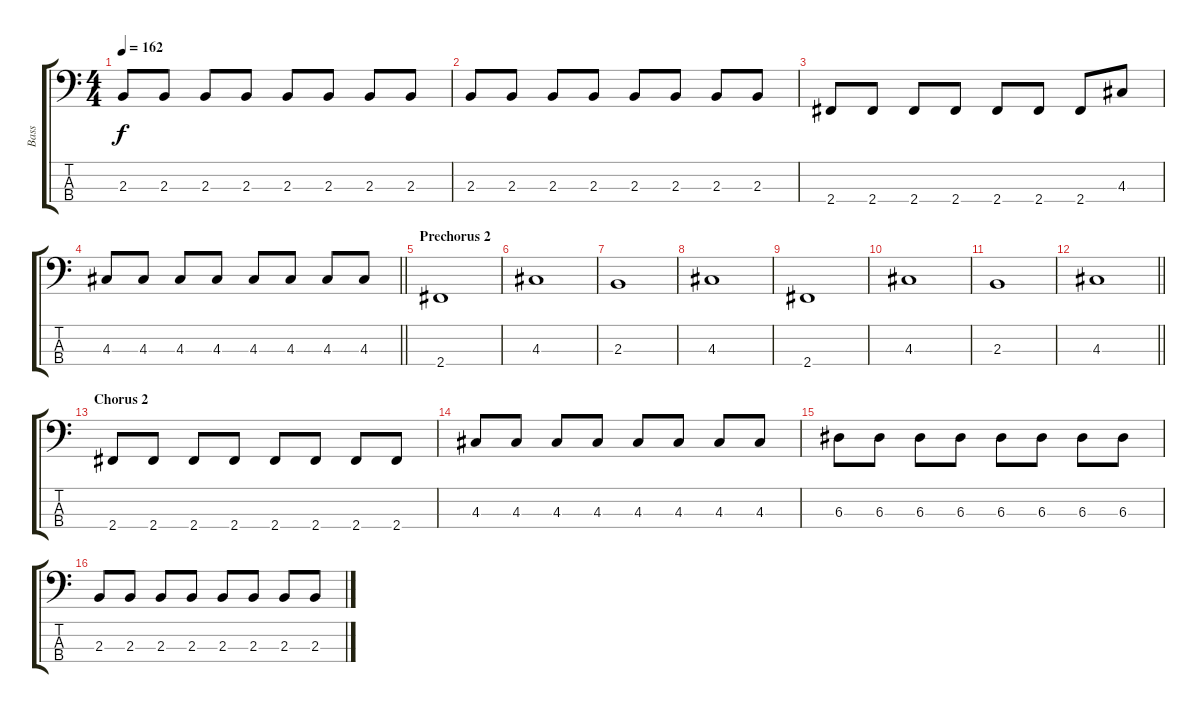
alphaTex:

\track ("Bass" "Bass") {instrument electricbassfinger}
\staff {score tabs}
\tuning (G2 D2 A1 E1) {hide}
\ts (4 4)
\tempo 162
\clef f4
\ks c
2.3.8{dy f} 2.3.8 2.3.8 2.3.8 2.3.8 2.3.8 2.3.8 2.3.8 |
2.3.8 2.3.8 2.3.8 2.3.8 2.3.8 2.3.8 2.3.8 2.3.8 |
2.4.8 2.4.8 2.4.8 2.4.8 2.4.8 2.4.8 2.4.8 4.3.8 |
\barLineRight lightlight
4.3.8 4.3.8 4.3.8 4.3.8 4.3.8 4.3.8 4.3.8 4.3.8 |
\section ("" "Prechorus 2")
2.4.1 |
4.3.1 |
2.3.1 |
4.3.1 |
2.4.1 |
4.3.1 |
2.3.1 |
\barLineRight lightlight
4.3.1 |
\section ("" "Chorus 2")
2.4.8 2.4.8 2.4.8 2.4.8 2.4.8 2.4.8 2.4.8 2.4.8 |
4.3.8 4.3.8 4.3.8 4.3.8 4.3.8 4.3.8 4.3.8 4.3.8 |
6.3.8 6.3.8 6.3.8 6.3.8 6.3.8 6.3.8 6.3.8 6.3.8 |
2.3.8 2.3.8 2.3.8 2.3.8 2.3.8 2.3.8 2.3.8 2.3.8
